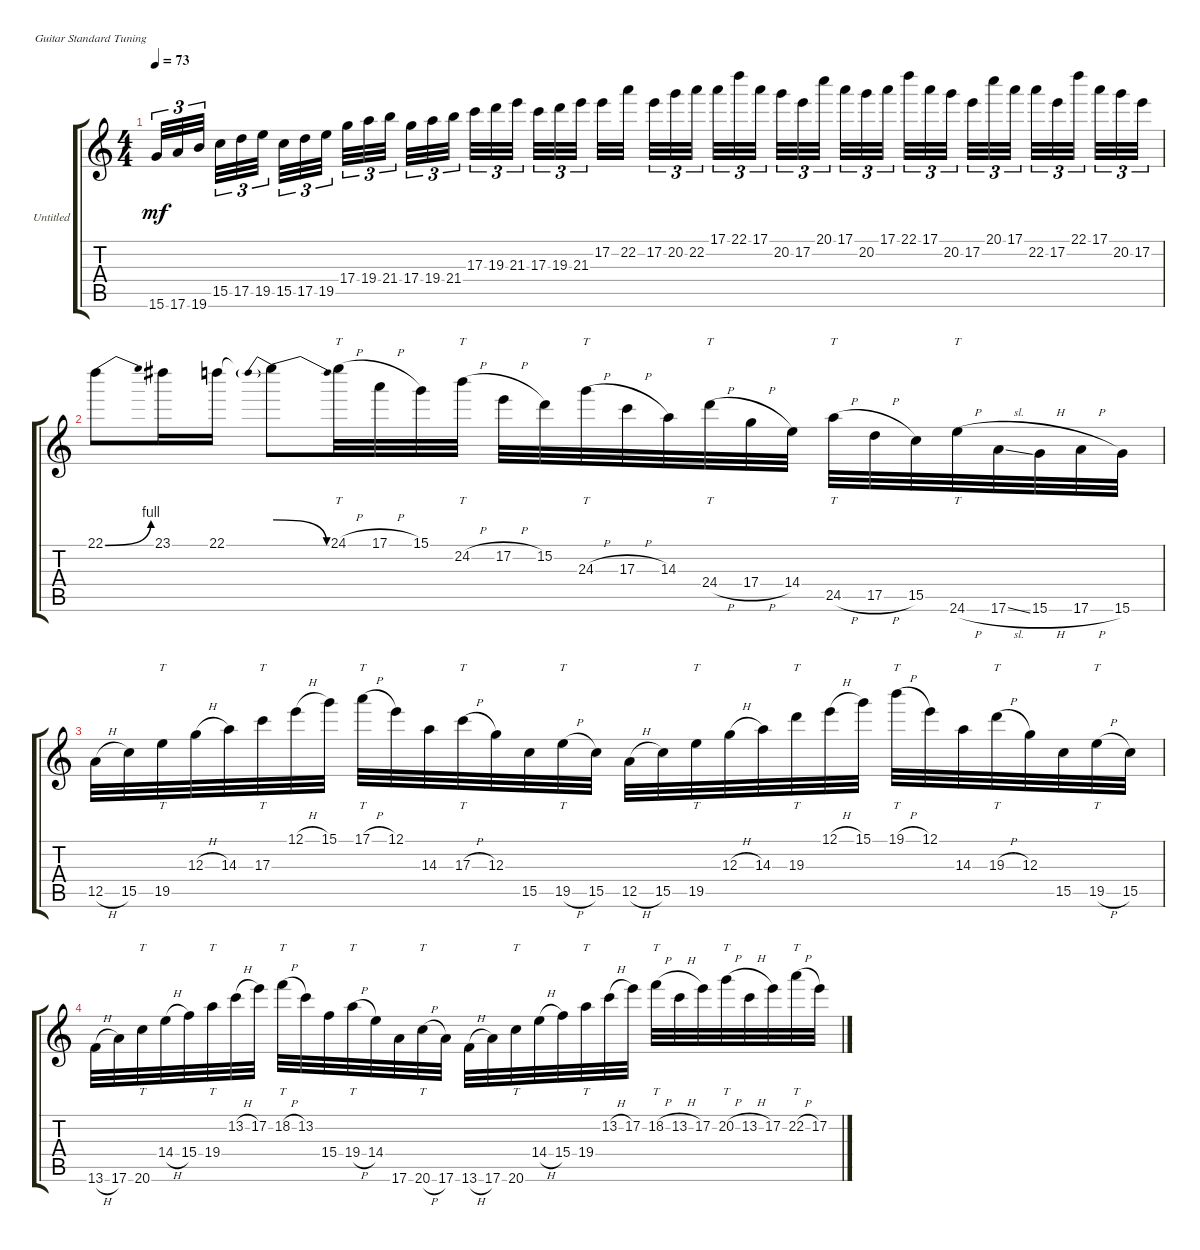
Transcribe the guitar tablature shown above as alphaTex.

\bracketExtendMode groupsimilarinstruments
\firstSystemTrackNameOrientation horizontal
\otherSystemsTrackNameOrientation horizontal
\track ("Untitled" "Untitled") {instrument overdrivenguitar}
\staff {score tabs}
\tuning (E4 B3 G3 D3 A2 E2)
\ts (4 4)
\tempo 73
\clef g2
\ks c
15.6.32{tu (3 2) dy mf} 17.6.32{tu (3 2)} 19.6.32{tu (3 2)} 15.5.32{tu (3 2)} 17.5.32{tu (3 2)} 19.5.32{tu (3 2)} 15.5.32{tu (3 2)} 17.5.32{tu (3 2)} 19.5.32{tu (3 2)} 17.4.32{tu (3 2)} 19.4.32{tu (3 2)} 21.4.32{tu (3 2)} 17.4.32{tu (3 2)} 19.4.32{tu (3 2)} 21.4.32{tu (3 2)} 17.3.32{tu (3 2)} 19.3.32{tu (3 2)} 21.3.32{tu (3 2)} 17.3.32{tu (3 2)} 19.3.32{tu (3 2)} 21.3.32{tu (3 2)} 17.2.32 22.2.32 17.2.32{tu (3 2)} 20.2.32{tu (3 2)} 22.2.32{tu (3 2)} 17.1.32{tu (3 2)} 22.1.32{tu (3 2)} 17.1.32{tu (3 2)} 20.2.32{tu (3 2)} 17.2.32{tu (3 2)} 20.1.32{tu (3 2)} 17.1.32{tu (3 2)} 20.2.32{tu (3 2)} 17.1.32{tu (3 2)} 22.1.32{tu (3 2)} 17.1.32{tu (3 2)} 20.2.32{tu (3 2)} 17.2.32{tu (3 2)} 20.1.32{tu (3 2)} 17.1.32{tu (3 2)} 22.2.32{tu (3 2)} 17.2.32{tu (3 2)} 22.1.32{tu (3 2)} 17.1.32{tu (3 2)} 20.2.32{tu (3 2)} 17.2.32{tu (3 2)} |
22.1{be (bend 0 0 15 4)}.8 23.1.16 22.1.16 22.1{be (prebendrelease 0 4 7.199999999999999 0) t}.8 24.1{h}.32{tt} 17.1{h}.32 15.1.32 24.2{h}.32{tt} 17.2{h}.32 15.2.32 24.3{h}.32{tt} 17.3{h}.32 14.3.32 24.4{h}.32{tt} 17.4{h}.32 14.4.32 24.5{h}.32{tt} 17.5{h}.32 15.5.32 24.6{h}.32{tt} 17.6{sl}.32 15.6{h}.32 17.6{h}.32 15.6.32 |
12.5{h}.32 15.5.32 19.5.32{tt} 12.3{h}.32 14.3.32 17.3.32{tt} 12.1{h}.32 15.1.32 17.1{h}.32{tt} 12.1.32 14.3.32 17.3{h}.32{tt} 12.3.32 15.5.32 19.5{h}.32{tt} 15.5.32 12.5{h}.32 15.5.32 19.5.32{tt} 12.3{h}.32 14.3.32 19.3.32{tt} 12.1{h}.32 15.1.32 19.1{h}.32{tt} 12.1.32 14.3.32 19.3{h}.32{tt} 12.3.32 15.5.32 19.5{h}.32{tt} 15.5.32 |
13.6{h}.32 17.6.32 20.6.32{tt} 14.4{h}.32 15.4.32 19.4.32{tt} 13.2{h}.32 17.2.32 18.2{h}.32{tt} 13.2.32 15.4.32 19.4{h}.32{tt} 14.4.32 17.6.32 20.6{h}.32{tt} 17.6.32 13.6{h}.32 17.6.32 20.6.32{tt} 14.4{h}.32 15.4.32 19.4.32{tt} 13.2{h}.32 17.2.32 18.2{h}.32{tt} 13.2{h}.32 17.2.32 20.2{h}.32{tt} 13.2{h}.32 17.2.32 22.2{h}.32{tt} 17.2.32
